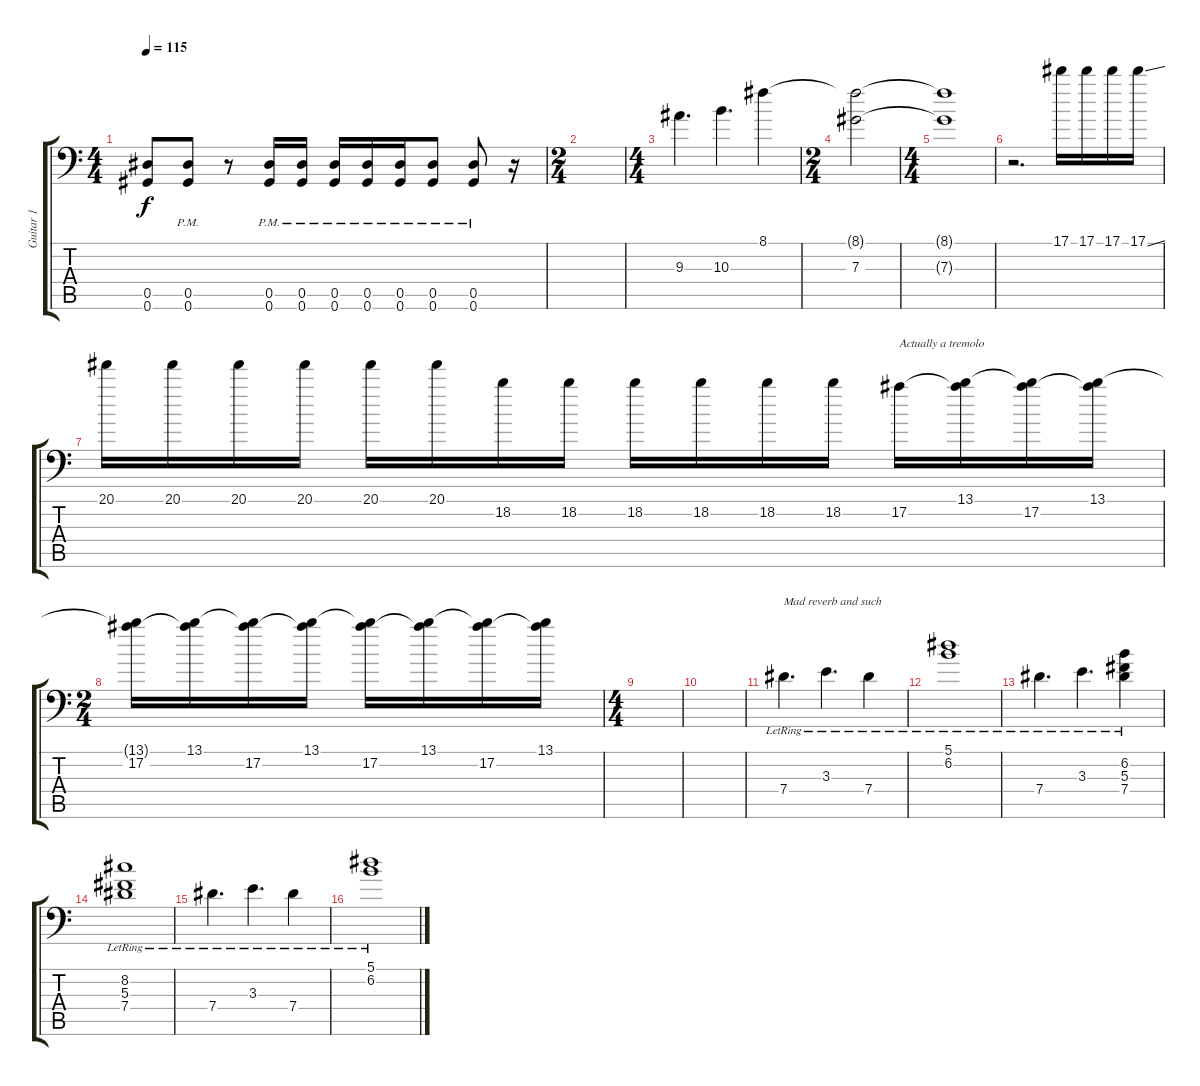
\track ("Guitar 1" "Guitar 1") {instrument distortionguitar}
\staff {score tabs}
\tuning (Bb3 F3 Db3 Ab2 Eb2 Ab1) {hide}
\ts (4 4)
\tempo 115
\clef f4
\ks c
(0.5{t} 0.6{t}).8{dy f} (0.5{pm} 0.6{pm}).8 r.8 (0.5{pm} 0.6{pm}).16 (0.5{pm} 0.6{pm}).16 (0.5{pm} 0.6{pm}).16 (0.5{pm} 0.6{pm}).16 (0.5{pm} 0.6{pm}).16 (0.5{pm} 0.6{pm}).8 (0.5{pm} 0.6{pm}).8 r.16 |
\ts (2 4)
|
\ts (4 4)
9.3.4{d} 10.3.4{d} 8.1.4{volume 0} |
\ts (2 4)
(8.1{t} 7.3).2 |
\ts (4 4)
(8.1{t} 7.3{t}).1 |
r.2{d volume 13} 17.1.16 17.1.16 17.1.16 17.1{ss}.16 |
20.1.16 20.1.16 20.1.16 20.1.16 20.1.16 20.1.16 18.2.16 18.2.16 18.2.16 18.2.16 18.2.16 18.2.16 17.2.16{txt "Actually a tremolo" volume 0} (13.1 17.2{t}).16 (13.1{t} 17.2).16 (13.1 17.2{t}).16 |
\ts (2 4)
(13.1{t} 17.2).16 (13.1 17.2{t}).16 (13.1{t} 17.2).16 (13.1 17.2{t}).16 (13.1{t} 17.2).16 (13.1 17.2{t}).16 (13.1{t} 17.2).16 (13.1 17.2{t}).16 |
\ts (4 4)
|
|
7.4{lr}.4{d txt "Mad reverb and such" instrument electricguitarjazz} 3.3{lr}.4{d} 7.4{lr}.4 |
(5.1{lr} 6.2{lr}).1 |
7.4{lr}.4{d} 3.3{lr}.4{d} (6.2{lr} 5.3{lr} 7.4{lr}).4 |
(8.2{lr} 5.3{lr} 7.4{lr}).1 |
7.4{lr}.4{d} 3.3{lr}.4{d} 7.4{lr}.4 |
(5.1{lr} 6.2{lr}).1
